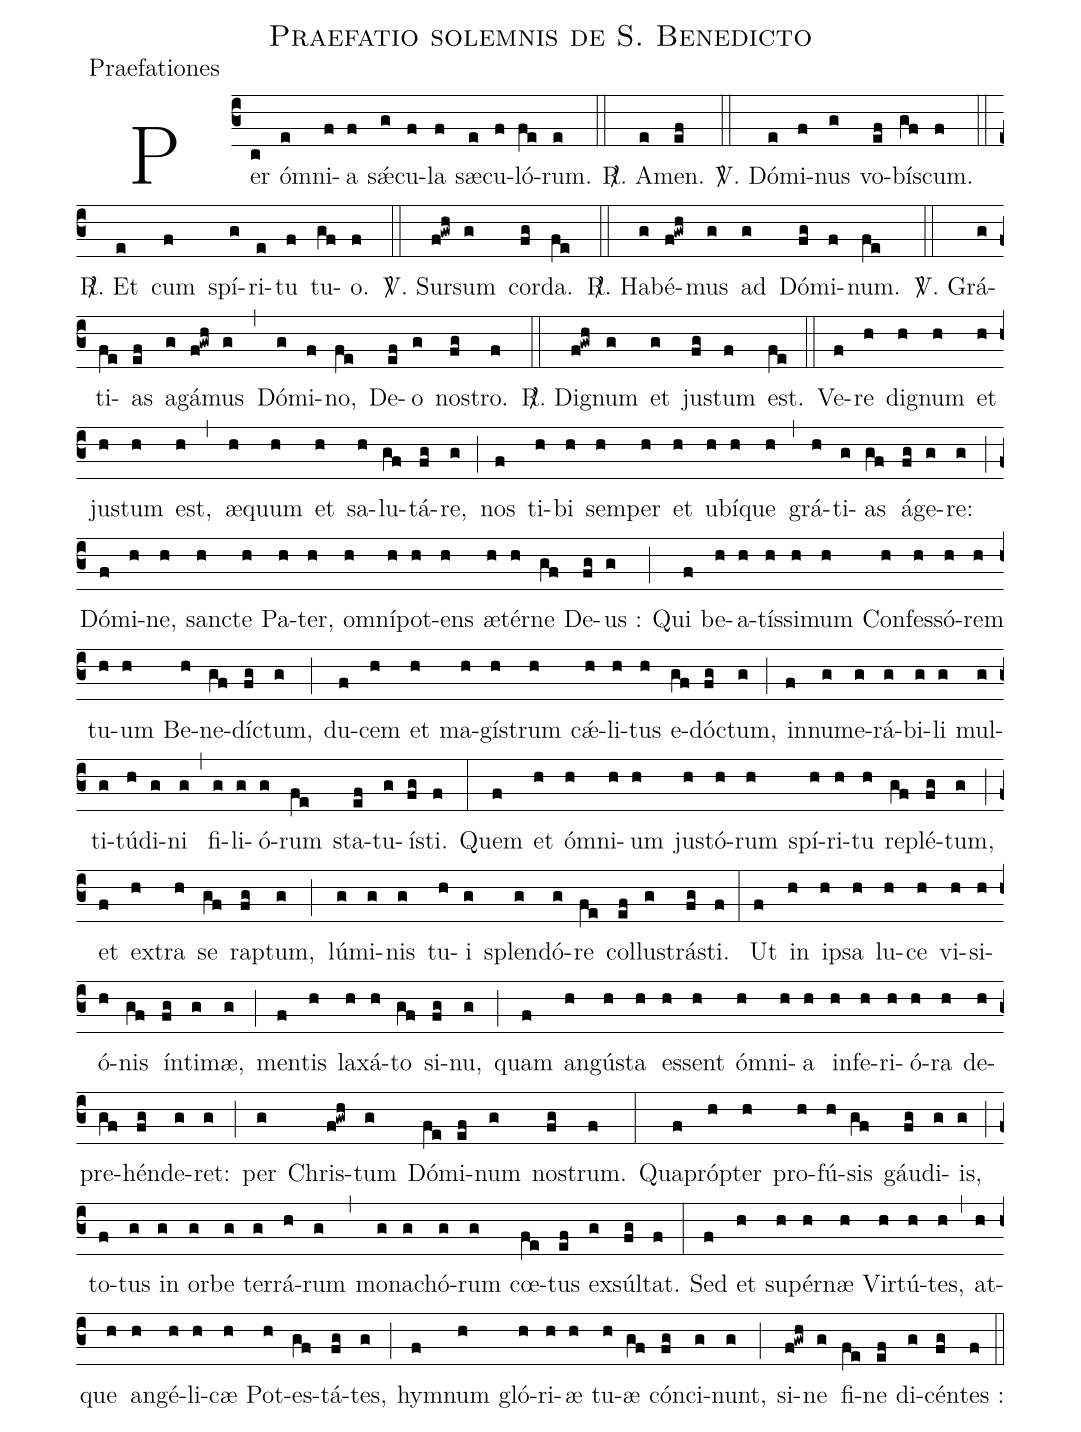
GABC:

name:Praefatio solemnis de S. Benedicto;
office-part:Praefationes;
%%
(c3)Per(c) óm(e)ni(f)a(f) sǽ(g)cu(f)la(f) sæ(e)cu(f)ló(fe)rum.(e) (::)

<sp>R/</sp>. A(e)men.(ef) (::)

<sp>V/</sp>. Dó(e)mi(f)nus(g) vo(ef)bí(gf)scum.(f) (::)

<sp>R/</sp>. Et(e) cum(f) spí(g)ri(e)tu(f) tu(gf)o.(f) (::)

<sp>V/</sp>. Sur(f!gwh)sum(g) cor(fg)da.(fe) (::)

<sp>R/</sp>. Ha(g)bé(f!gwh)mus(g) ad(g) Dó(fg)mi(f)num.(fe) (::)

<sp>V/</sp>. Grá(g)ti(fe)as(ef) a(g)gá(f!gwh)mus(g) (,) Dó(g)mi(f)no,(fe) De(ef)o(g) no(fg)stro.(f) (::)

<sp>R/</sp>. Di(f!gwh)gnum(g) et(g) ju(fg)stum(f) est.(fe) (::)

Ve(f)re(h) di(h)gnum(h) et(h) jus(h)tum(h) est,(h) (,) æ(h)quum(h) et(h) sa(h)lu(gf)tá(fg)re,(g) (;)
nos(f) ti(h)bi(h) sem(h)per(h) et(h) u(h)bí(h)que(h) (,) grá(h)ti(g)as(gf) á(fg)ge(g)re:(g) (;)
Dó(f)mi(h)ne,(h) sanc(h)te(h) Pa(h)ter,(h) om(h)ní(h)pot(h)ens(h) æ(h)tér(h)ne(gf) De(fg)us :(g) (;)

Qui(f) be(h)a(h)tís(h)si(h)mum(h) Con(h)fes(h)só(h)rem(h) tu(h)um(h) Be(h)ne(gf)díc(fg)tum,(g) (;)
du(f)cem(h) et(h) ma(h)gís(h)trum(h) cǽ(h)li(h)tus(h) e(gf)dóc(fg)tum,(g) (;)
in(f)nu(g)me(g)rá(g)bi(g)li(g) mul(g)ti(g)tú(h)di(g)ni(g) (,) fi(g)li(g)ó(g)rum(fe) sta(ef)tu(g)ís(fg)ti.(f) (:)

Quem(f) et(h) óm(h)ni(h)um(h) jus(h)tó(h)rum(h) spí(h)ri(h)tu(h) re(gf)plé(fg)tum,(g) (;)
et(f) ex(h)tra(h) se(gf) rap(fg)tum,(g) (;)
lú(g)mi(g)nis(g) tu(h)i(g) splen(g)dó(g)re(fe) col(ef)lus(g)trás(fg)ti.(f) (:)

Ut(f) in(h) ip(h)sa(h) lu(h)ce(h) vi(h)si(h)ó(h)nis(gf) ín(fg)ti(g)mæ,(g) (;)
men(f)tis(h) la(h)xá(h)to(gf) si(fg)nu,(g) (;)
quam(f) an(h)gús(h)ta(h) es(h)sent(h) óm(h)ni(h)a(h) in(h)fe(h)ri(h)ó(h)ra(h) de(h)pre(gf)hén(fg)de(g)ret:(g) (;)
per(g) Chris(f!gwh)tum(g) Dó(fe)mi(ef)num(g) nos(fg)trum.(f) (:)

Qua(f)próp(h)ter(h) pro(h)fú(h)sis(gf) gáu(fg)di(g)is,(g) (;)
to(f)tus(g) in(g) or(g)be(g) ter(g)rá(h)rum(g) (,) mo(g)na(g)chó(g)rum(g) cœ(fe)tus(ef) ex(g)súl(fg)tat.(f) (:)

Sed(f) et(h) su(h)pér(h)næ(h) Vir(h)tú(h)tes,(h) (,) at(h)que(h) an(h)gé(h)li(h)cæ(h) Pot(h)es(gf)tá(fg)tes,(g) (;)
hym(f)num(h) gló(h)ri(h)æ(h) tu(h)æ(gf) cón(fg)ci(g)nunt,(g) (;) si(f!gwh)ne(g) fi(fe)ne(ef) di(g)cén(fg)tes :(f) (::)
